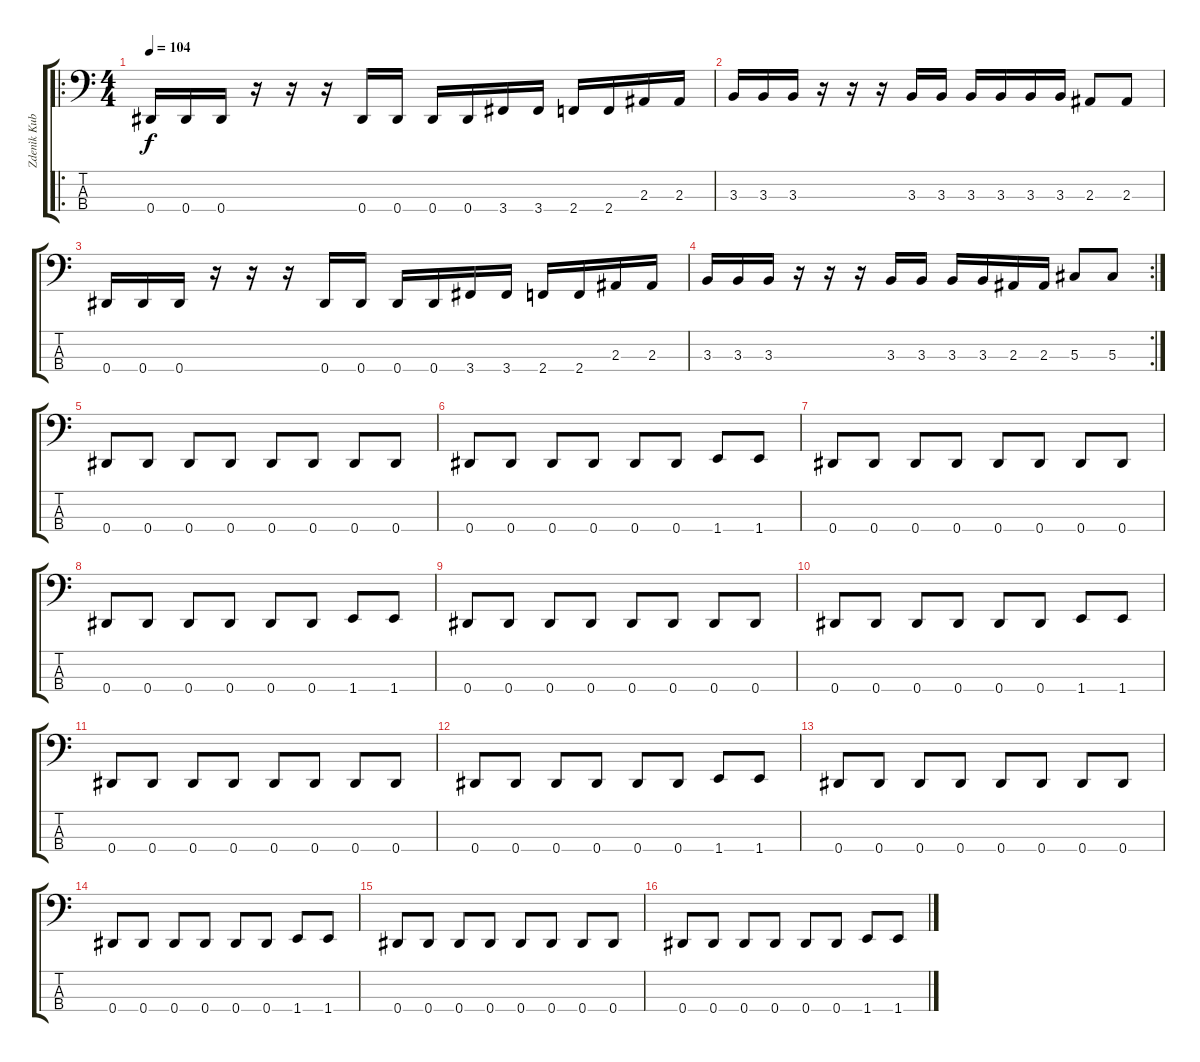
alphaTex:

\track ("Zdenìk Kub" "Zdenìk Kub") {instrument electricbassfinger}
\staff {score tabs}
\tuning (Gb2 Db2 Ab1 Eb1) {hide}
\ro
\ts (4 4)
\tempo 104
\clef f4
\ks c
0.4.16{dy f} 0.4.16 0.4.16 r.16 r.16 r.16 0.4.16 0.4.16 0.4.16 0.4.16 3.4.16 3.4.16 2.4.16 2.4.16 2.3.16 2.3.16 |
3.3.16 3.3.16 3.3.16 r.16 r.16 r.16 3.3.16 3.3.16 3.3.16 3.3.16 3.3.16 3.3.16 2.3.8 2.3.8 |
0.4.16 0.4.16 0.4.16 r.16 r.16 r.16 0.4.16 0.4.16 0.4.16 0.4.16 3.4.16 3.4.16 2.4.16 2.4.16 2.3.16 2.3.16 |
\rc 2
3.3.16 3.3.16 3.3.16 r.16 r.16 r.16 3.3.16 3.3.16 3.3.16 3.3.16 2.3.16 2.3.16 5.3.8 5.3.8 |
0.4.8 0.4.8 0.4.8 0.4.8 0.4.8 0.4.8 0.4.8 0.4.8 |
0.4.8 0.4.8 0.4.8 0.4.8 0.4.8 0.4.8 1.4.8 1.4.8 |
0.4.8 0.4.8 0.4.8 0.4.8 0.4.8 0.4.8 0.4.8 0.4.8 |
0.4.8 0.4.8 0.4.8 0.4.8 0.4.8 0.4.8 1.4.8 1.4.8 |
0.4.8 0.4.8 0.4.8 0.4.8 0.4.8 0.4.8 0.4.8 0.4.8 |
0.4.8 0.4.8 0.4.8 0.4.8 0.4.8 0.4.8 1.4.8 1.4.8 |
0.4.8 0.4.8 0.4.8 0.4.8 0.4.8 0.4.8 0.4.8 0.4.8 |
0.4.8 0.4.8 0.4.8 0.4.8 0.4.8 0.4.8 1.4.8 1.4.8 |
0.4.8 0.4.8 0.4.8 0.4.8 0.4.8 0.4.8 0.4.8 0.4.8 |
0.4.8 0.4.8 0.4.8 0.4.8 0.4.8 0.4.8 1.4.8 1.4.8 |
0.4.8 0.4.8 0.4.8 0.4.8 0.4.8 0.4.8 0.4.8 0.4.8 |
0.4.8 0.4.8 0.4.8 0.4.8 0.4.8 0.4.8 1.4.8 1.4.8
